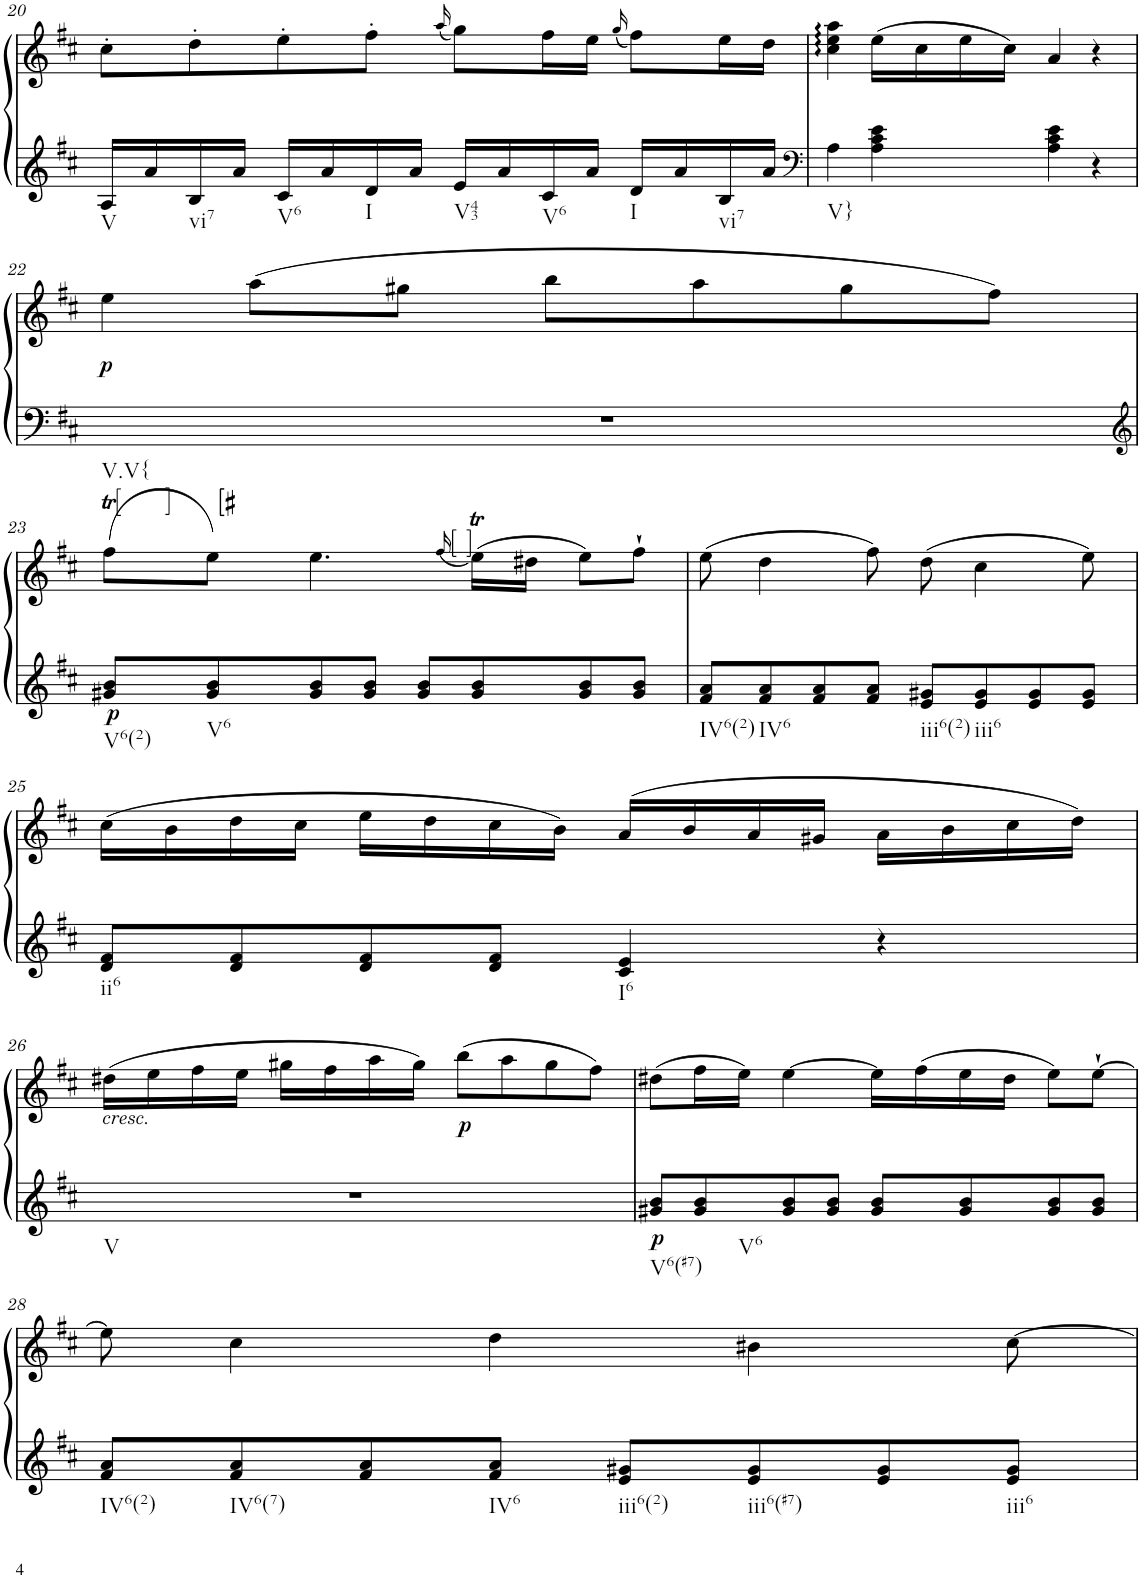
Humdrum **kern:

**kern	**kern	**dynam
*part1	*part1	*part1
*staff2	*staff1	*staff1/2
*I"unbenannt2	*	*
!!LO:PB:g=z
*clefG2	*clefG2	*
*k[f#c#]	*k[f#c#]	*
*M4/4	*M4/4	*
=20	=20	=20
!LO:TX:b:t=V	!	!
16A/LL	8cc#'\L	.
16a/	.	.
!LO:TX:b:t=vi7	!	!
16B/	8dd'\	.
16a/JJ	.	.
!LO:TX:b:t=V6	!	!
16c#/LL	8ee'\	.
16a/	.	.
!LO:TX:b:t=I	!	!
16d/	8ff#'\J	.
16a/JJ	.	.
.	(16qaa/	.
!LO:TX:b:t=V43	!	!
16e/LL	8gg\L)	.
16a/	.	.
!LO:TX:b:t=V6	!	!
16c#/	16ff#\L	.
16a/JJ	16ee\JJ	.
.	(16qgg/	.
!LO:TX:b:t=I	!	!
16d/LL	8ff#\L)	.
16a/	.	.
!LO:TX:b:t=vi7	!	!
16B/	16ee\L	.
16a/JJ	16dd\JJ	.
=21	=21	=21
*clefF4	*	*
!LO:TX:b:t=V}	!	!
4A\	4cc#\ 4ee\ 4aa\	.
4A\ 4c#\ 4e\	(16ee\LL	.
.	16cc#\	.
.	16ee\	.
.	16cc#\JJ)	.
4A\ 4c#\ 4e\	4a/	.
4r	4r	.
!!LO:LB:g=z
=22	=22	=22
!LO:TX:b:t=V.V{	!	!
!	!	!LO:DY:b
1r	4ee\	p
.	(8aa\L	.
.	8gg#X\J	.
.	8bb\L	.
.	8aa\	.
.	8gg#\	.
.	8ff#\J)	.
!!LO:LB:g=z
=23	=23	=23
*clefG2	*	*
!LO:TX:b:t=V6(2)	!	!
!	!	!LO:DY:b=2
8g#X/ 8b/L	(8ff#t\L	p
!LO:TX:b:t=V6	!	!
8g#/ 8b/	8ee\J)	.
8g#/ 8b/	4.ee\	.
8g#/ 8b/J	.	.
8g#/ 8b/L	.	.
.	(16qff#/	.
8g#/ 8b/	(16eeT\LL)	.
.	16dd#X\JJ	.
8g#/ 8b/	8ee\L)	.
8g#/ 8b/J	8ff#`\J	.
=24	=24	=24
!LO:TX:b:t=IV6(2)	!	!
8f#/ 8a/L	(8ee\	.
!LO:TX:b:t=IV6	!	!
8f#/ 8a/	4dd\	.
8f#/ 8a/	.	.
8f#/ 8a/J	8ff#\)	.
!LO:TX:b:t=iii6(2)	!	!
8e/ 8g#X/L	(8dd\	.
!LO:TX:b:t=iii6	!	!
8e/ 8g#/	4cc#\	.
8e/ 8g#/	.	.
8e/ 8g#/J	8ee\)	.
!!LO:LB:g=z
=25	=25	=25
!LO:TX:b:t=ii6	!	!
8d/ 8f#/L	(16cc#\LL	.
.	16b\	.
8d/ 8f#/	16dd\	.
.	16cc#\JJ	.
8d/ 8f#/	16ee\LL	.
.	16dd\	.
8d/ 8f#/J	16cc#\	.
.	16b\JJ)	.
!LO:TX:b:t=I6	!	!
4c#/ 4e/	(16a/LL	.
.	16b/	.
.	16a/	.
.	16g#X/JJ	.
4r	16a\LL	.
.	16b\	.
.	16cc#\	.
.	16dd\JJ)	.
!!LO:LB:g=z
=26	=26	=26
!	!LO:TX:b:i:t=cresc.	!
!LO:TX:b:t=V	!	!
1r	(16dd#X\LL	.
.	16ee\	.
.	16ff#\	.
.	16ee\JJ	.
.	16gg#X\LL	.
.	16ff#\	.
.	16aa\	.
.	16gg#\JJ)	.
!	!	!LO:DY:b
.	(8bb\L	p
.	8aa\	.
.	8gg#\	.
.	8ff#\J)	.
=27	=27	=27
!LO:TX:b:t=V6(#7)	!	!
!	!	!LO:DY:b=2
8g#X/ 8b/L	(8dd#X\L	p
!LO:TX:b:t=V6	!	!
8g#/ 8b/	16ff#\L	.
.	16ee\JJ)	.
8g#/ 8b/	[4ee\	.
8g#/ 8b/J	.	.
8g#/ 8b/L	16ee\LL]	.
.	(16ff#\	.
8g#/ 8b/	16ee\	.
.	16dd#\JJ	.
8g#/ 8b/	8ee\L)	.
8g#/ 8b/J	[8ee`\J	.
!!LO:LB:g=z
=28	=28	=28
!LO:TX:b:t=IV6(2)	!	!
8f#/ 8a/L	8ee\]	.
!LO:TX:b:t=IV6(7)	!	!
8f#/ 8a/	4cc#\	.
8f#/ 8a/	.	.
!LO:TX:b:t=IV6	!	!
8f#/ 8a/J	4dd\	.
!LO:TX:b:t=iii6(2)	!	!
8e/ 8g#X/L	.	.
!LO:TX:b:t=iii6(#7)	!	!
8e/ 8g#/	4b#X\	.
8e/ 8g#/	.	.
!LO:TX:b:t=iii6	!	!
8e/ 8g#/J	[8cc#\	.
=	=	=
*-	*-	*-
